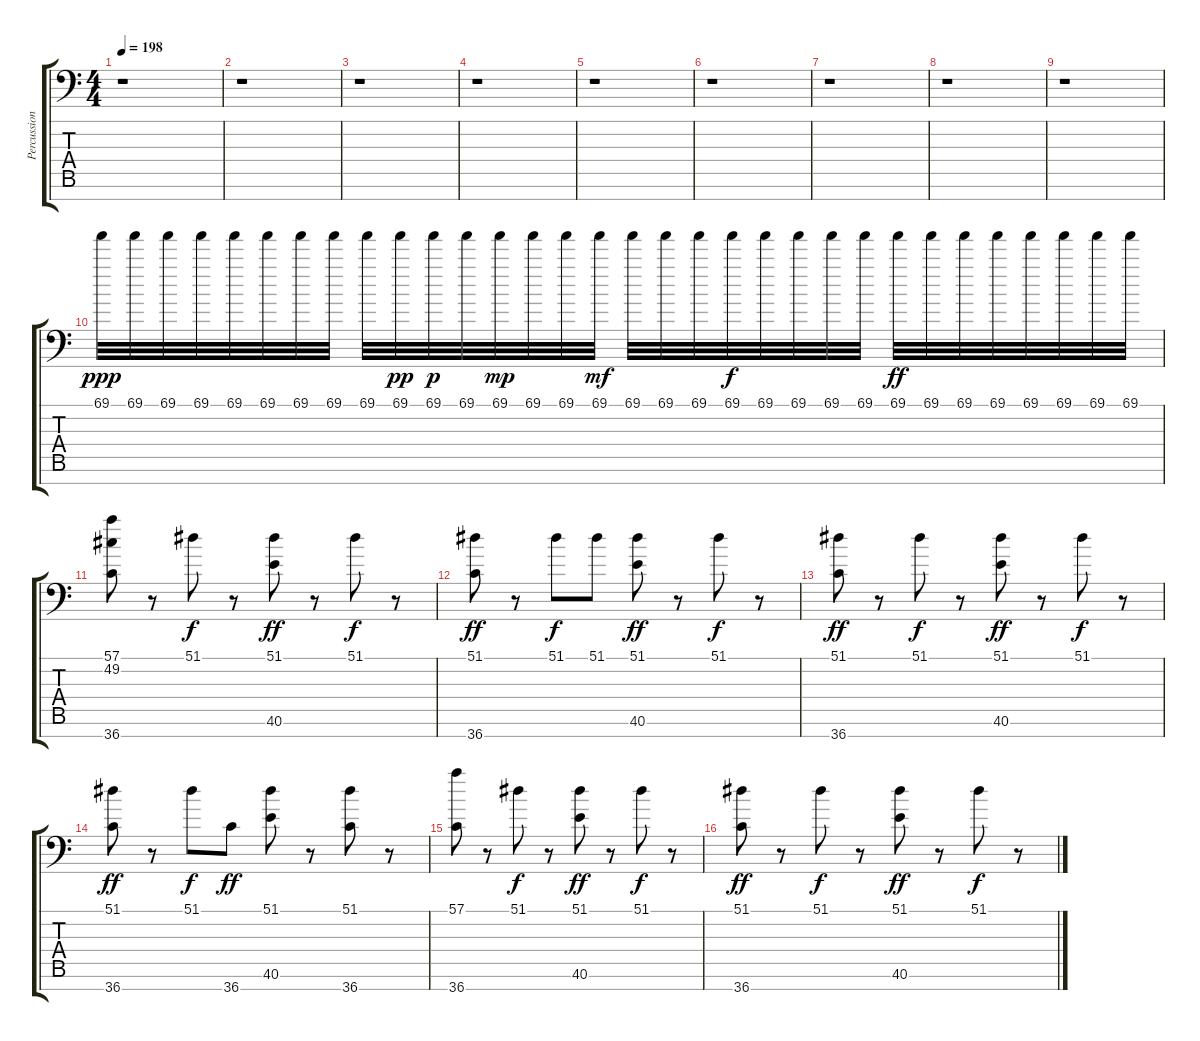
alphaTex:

\track ("Percussion" "Percussion") {instrument acousticgrandpiano}
\staff {score tabs}
\tuning (C-1 C-1 C-1 C-1 C-1 C-1 C-1) {hide}
\ts (4 4)
\tempo 198
\clef f4
\ks c
r.1{dy ppp} |
r.1 |
r.1 |
r.1 |
r.1 |
r.1 |
r.1 |
r.1 |
r.1 |
69.1.32 69.1.32 69.1.32 69.1.32 69.1.32 69.1.32 69.1.32 69.1.32 69.1.32 69.1.32{dy pp} 69.1.32{dy p} 69.1.32 69.1.32{dy mp} 69.1.32 69.1.32 69.1.32{dy mf} 69.1.32 69.1.32 69.1.32 69.1.32{dy f} 69.1.32 69.1.32 69.1.32 69.1.32 69.1.32{dy ff} 69.1.32 69.1.32 69.1.32 69.1.32 69.1.32 69.1.32 69.1.32 |
(57.1 49.2 36.7).8 r.8 51.1.8{dy f} r.8 (51.1 40.6).8{dy ff} r.8 51.1.8{dy f} r.8 |
(51.1 36.7).8{dy ff} r.8 51.1.8{dy f} 51.1.8 (51.1 40.6).8{dy ff} r.8 51.1.8{dy f} r.8 |
(51.1 36.7).8{dy ff} r.8 51.1.8{dy f} r.8 (51.1 40.6).8{dy ff} r.8 51.1.8{dy f} r.8 |
(51.1 36.7).8{dy ff} r.8 51.1.8{dy f} 36.7.8{dy ff} (51.1 40.6).8 r.8 (51.1 36.7).8 r.8 |
(57.1 36.7).8 r.8 51.1.8{dy f} r.8 (51.1 40.6).8{dy ff} r.8 51.1.8{dy f} r.8 |
(51.1 36.7).8{dy ff} r.8 51.1.8{dy f} r.8 (51.1 40.6).8{dy ff} r.8 51.1.8{dy f} r.8
